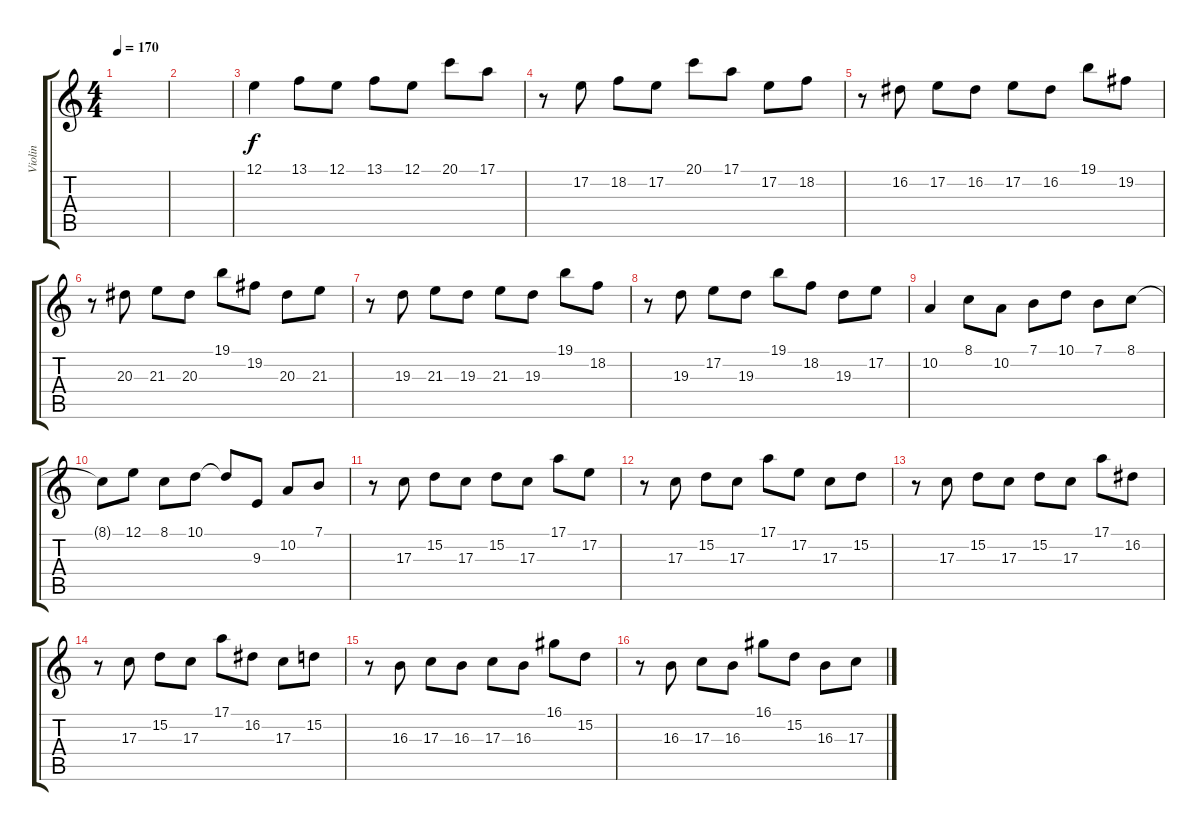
\track ("Violin" "Violin") {instrument violin}
\staff {score tabs}
\tuning (E4 B3 G3 D3 A2 E2) {hide}
\ts (4 4)
\tempo 170
\clef g2
\ks aminor
|
|
12.1.4 13.1.8 12.1.8 13.1.8 12.1.8 20.1.8 17.1.8 |
r.8 17.2.8 18.2.8 17.2.8 20.1.8 17.1.8 17.2.8 18.2.8 |
r.8 16.2.8 17.2.8 16.2.8 17.2.8 16.2.8 19.1.8 19.2.8 |
r.8 20.3.8 21.3.8 20.3.8 19.1.8 19.2.8 20.3.8 21.3.8 |
r.8 19.3.8 21.3.8 19.3.8 21.3.8 19.3.8 19.1.8 18.2.8 |
r.8 19.3.8 17.2.8 19.3.8 19.1.8 18.2.8 19.3.8 17.2.8 |
10.2.4 8.1.8 10.2.8 7.1.8 10.1.8 7.1.8 8.1.8 |
8.1{t}.8 12.1.8 8.1.8 10.1.8 10.1{t}.8 9.3.8 10.2.8 7.1.8 |
r.8 17.3.8 15.2.8 17.3.8 15.2.8 17.3.8 17.1.8 17.2.8 |
r.8 17.3.8 15.2.8 17.3.8 17.1.8 17.2.8 17.3.8 15.2.8 |
r.8 17.3.8 15.2.8 17.3.8 15.2.8 17.3.8 17.1.8 16.2.8 |
r.8 17.3.8 15.2.8 17.3.8 17.1.8 16.2.8 17.3.8 15.2.8 |
r.8 16.3.8 17.3.8 16.3.8 17.3.8 16.3.8 16.1.8 15.2.8 |
r.8 16.3.8 17.3.8 16.3.8 16.1.8 15.2.8 16.3.8 17.3.8
